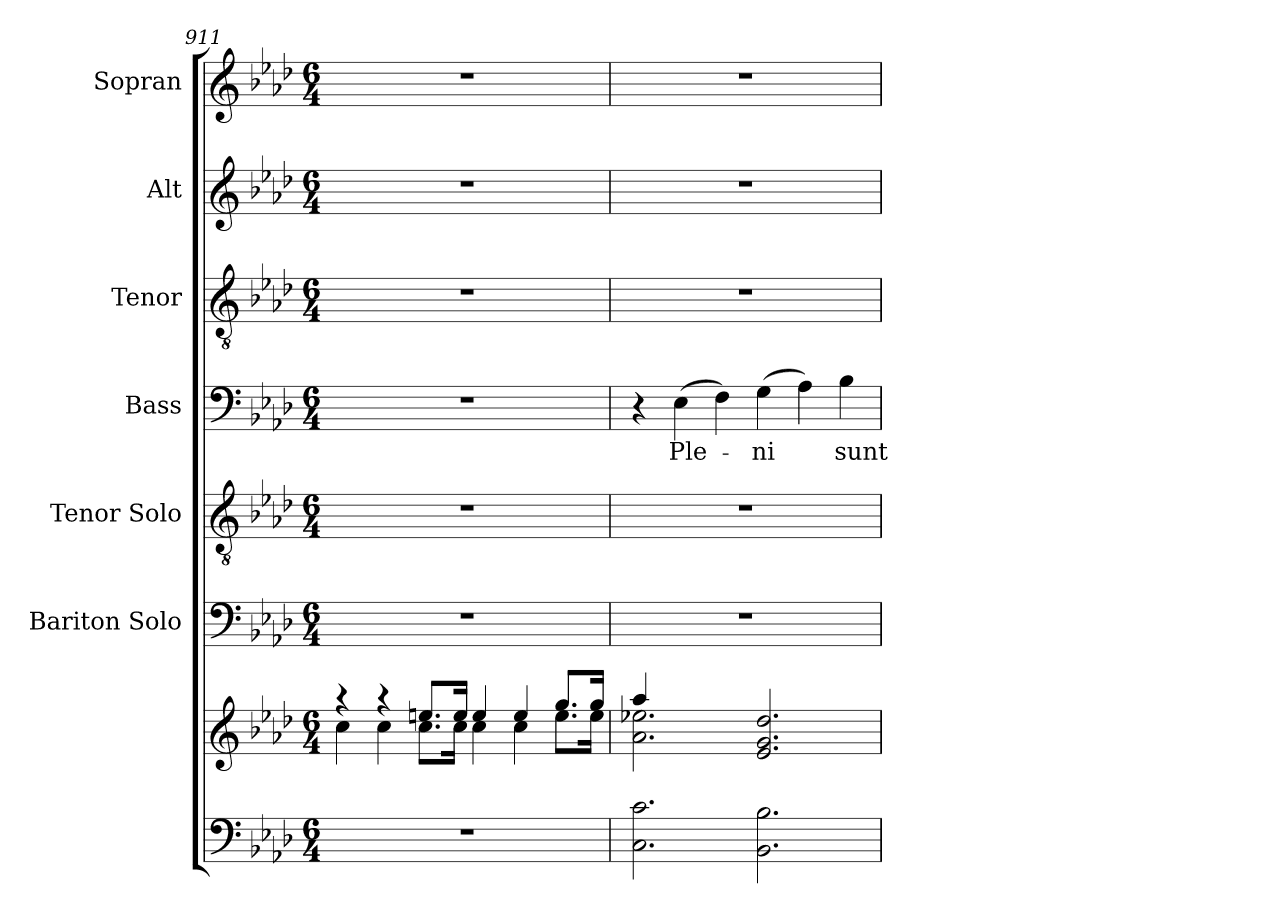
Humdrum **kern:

**kern	**kern	**kern	**kern	**kern	**text	**kern	**kern	**kern
*part7	*part7	*part6	*part5	*part4	*part4	*part3	*part2	*part1
*staff8	*staff7	*staff6	*staff5	*staff4	*staff4	*staff3	*staff2	*staff1
*	*	*I"Bariton Solo	*I"Tenor Solo	*I"Bass	*	*I"Tenor	*I"Alt	*I"Sopran
*	*	*	*	*I'B.	*	*I'T.	*I'A.	*I'S.
*clefF4	*clefG2	*clefF4	*clefGv2	*clefF4	*	*clefGv2	*clefG2	*clefG2
*k[b-e-a-d-]	*k[b-e-a-d-]	*k[b-e-a-d-]	*k[b-e-a-d-]	*k[b-e-a-d-]	*	*k[b-e-a-d-]	*k[b-e-a-d-]	*k[b-e-a-d-]
*A-:	*A-:	*A-:	*A-:	*A-:	*	*A-:	*A-:	*A-:
*M6/4	*M6/4	*M6/4	*M6/4	*M6/4	*	*M6/4	*M6/4	*M6/4
=911	=911	=911	=911	=911	=911	=911	=911	=911
*	*^	*	*	*	*	*	*	*
1.r	4raa	4cc\	1.r	1.r	1.r	.	1.r	1.r	1.r
.	4raa	4cc\	.	.	.	.	.	.	.
.	8.een/L	8.cc\L	.	.	.	.	.	.	.
.	16ee/Jk	16cc\Jk	.	.	.	.	.	.	.
.	4ee/	4cc\	.	.	.	.	.	.	.
.	4ee/	4cc\	.	.	.	.	.	.	.
.	8.gg/L	8.ee\L	.	.	.	.	.	.	.
.	16gg/Jk	16ee\Jk	.	.	.	.	.	.	.
!!LO:PB:g=z
=912	=912	=912	=912	=912	=912	=912	=912	=912	=912
2.C\ 2.c\	4aa-/	2.a-\ 2.ee-X\	1.r	1.r	4r	.	1.r	1.r	1.r
!	!	!	!	!	!	!LO:LY:b	!	!	!
.	2ryy	.	.	.	(>4E-\	Ple-	.	.	.
.	.	.	.	.	4F\)	.	.	.	.
!	!	!	!	!	!	!LO:LY:b	!	!	!
2.BB-\ 2.B-\	2.e-/ 2.g/ 2.dd-/	2.ryy	.	.	(>4G\	-ni	.	.	.
.	.	.	.	.	4A-\)	.	.	.	.
!	!	!	!	!	!	!LO:LY:b	!	!	!
.	.	.	.	.	4B-\	sunt	.	.	.
*	*v	*v	*	*	*	*	*	*	*
=	=	=	=	=	=	=	=	=
*-	*-	*-	*-	*-	*-	*-	*-	*-
